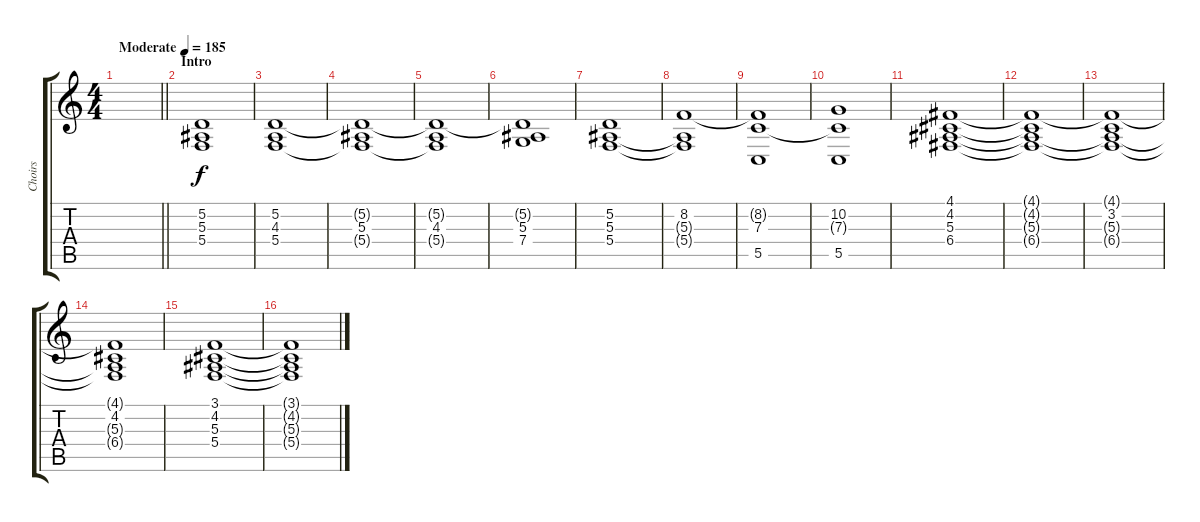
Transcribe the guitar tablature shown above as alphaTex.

\track ("Choirs" "Choirs") {instrument choiraahs}
\staff {score tabs}
\tuning (D4 A3 F3 C3 G2 D2) {hide}
\ts (4 4)
\tempo (185 "Moderate")
\clef g2
\barLineRight lightlight
\ks c
|
\section ("" "Intro ")
(5.2 5.3 5.4).1{volume 10} |
(5.2 4.3 5.4).1 |
(5.2{t} 5.3 5.4{t}).1 |
(5.2{t} 4.3 5.4{t}).1 |
(5.2{t} 5.3 7.4).1 |
(5.2 5.3 5.4).1 |
(8.2 5.3{t} 5.4{t}).1 |
(8.2{t} 7.3 5.5).1 |
(10.2 7.3{t} 5.5).1 |
(4.1 4.2 5.3 6.4).1 |
(4.1{t} 4.2{t} 5.3{t} 6.4{t}).1 |
(4.1{t} 3.2 5.3{t} 6.4{t}).1 |
(4.1{t} 4.2 5.3{t} 6.4{t}).1 |
(3.1 4.2 5.3 5.4).1 |
(3.1{t} 4.2{t} 5.3{t} 5.4{t}).1
